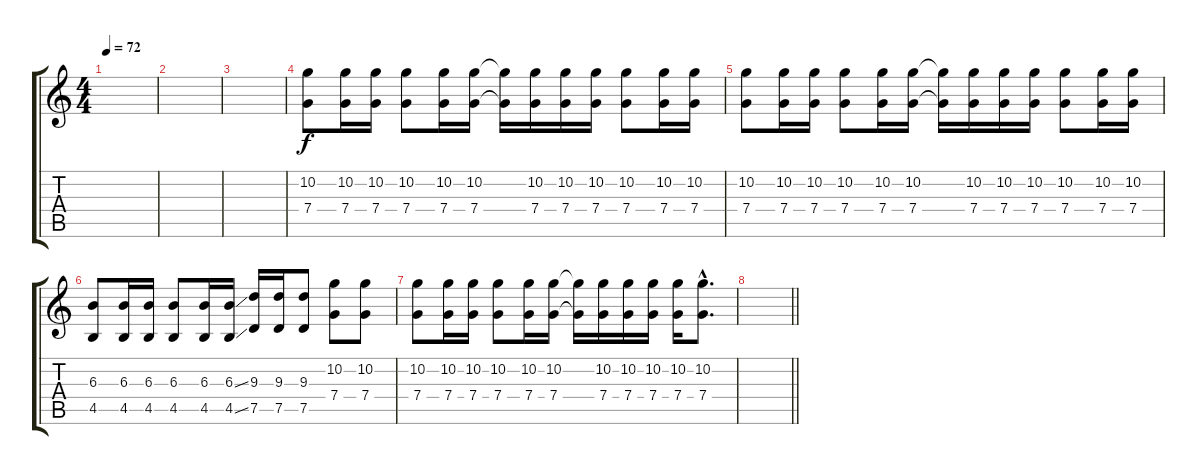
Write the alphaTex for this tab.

\track "" {instrument distortionguitar}
\staff {score tabs}
\tuning (D4 A3 F3 C3 G2 C2) {hide}
\ts (4 4)
\tempo 72
\clef g2
\ks c
|
|
|
(10.2 7.4).8 (10.2 7.4).16 (10.2 7.4).16 (10.2 7.4).8 (10.2 7.4).16 (10.2 7.4).16 (10.2{t} 7.4{t}).16 (10.2 7.4).16 (10.2 7.4).16 (10.2 7.4).16 (10.2 7.4).8 (10.2 7.4).16 (10.2 7.4).16 |
(10.2 7.4).8 (10.2 7.4).16 (10.2 7.4).16 (10.2 7.4).8 (10.2 7.4).16 (10.2 7.4).16 (10.2{t} 7.4{t}).16 (10.2 7.4).16 (10.2 7.4).16 (10.2 7.4).16 (10.2 7.4).8 (10.2 7.4).16 (10.2 7.4).16 |
(6.3 4.5).8 (6.3 4.5).16 (6.3 4.5).16 (6.3 4.5).8 (6.3 4.5).16 (6.3{ss} 4.5{ss}).16 (9.3 7.5).16 (9.3 7.5).16 (9.3 7.5).8 (10.2 7.4).8 (10.2 7.4).8 |
(10.2 7.4).8 (10.2 7.4).16 (10.2 7.4).16 (10.2 7.4).8 (10.2 7.4).16 (10.2 7.4).16 (10.2{t} 7.4{t}).16 (10.2 7.4).16 (10.2 7.4).16 (10.2 7.4).16 (10.2 7.4).16 (10.2{hac} 7.4{hac}).8{d} |
\barLineRight lightlight
